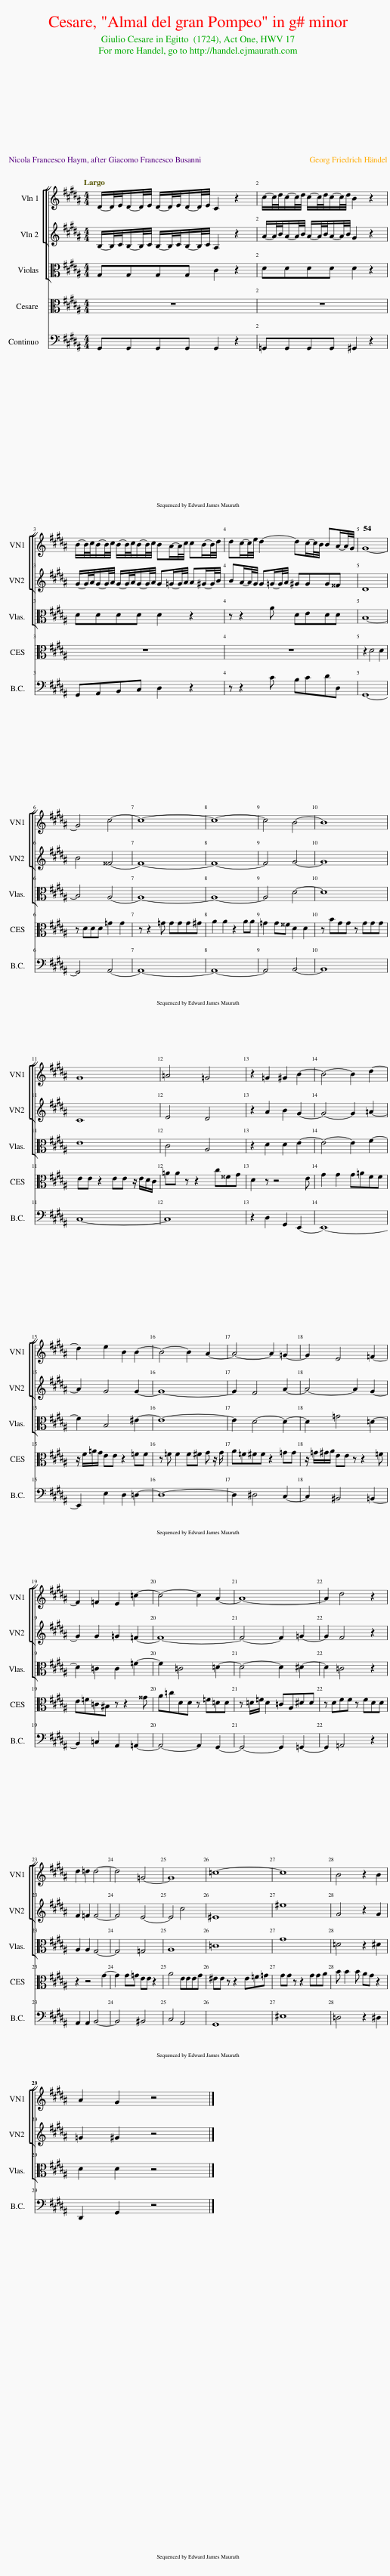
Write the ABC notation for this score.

X:1
%%score [ [ 1 2 ] 3 ] 4 [ 5 6 ] { 7 | 8 } { 9 | 10 } 11
L:1/8
Q:1/4=30
M:4/4
I:linebreak $
K:B
V:1 treble
V:2 treble
V:3 alto
V:4 alto
V:5 bass
V:6 bass-8
V:7 treble
V:8 bass
V:9 treble
V:10 bass
V:11 bass
V:1
 D/-D/4E/4D/-D/4E/4 D/-D/4E/4D/-D/4E/4 C2 z2 | c/-c/4d/4c/-c/4d/4 c/-c/4d/4c/-c/4d/4 B2 z2 |$ B/-B/4c/4B/-B/4c/4 B/-B/4c/4B/-B/4c/4 BA/-A/4c/4 cB/-B/4d/4 | dc/-c/4e/4 d2- dc/-c/4B/4 BA/-A/4G/4 |[Q:1/4=54] G8- |$ %5
 G4 c4- | c8- | c8- | c4 B4- | B8 |$ %10
 G8 | =A4 =G4 | z2 =G2 ^G2 B2- | B4- B2 d2- |$ d2 e2 B2 B2- | %15
 B4- B2 A2- | A4- A2 =G2- | G2 E4 =F2- |$ F2 =F2 E2 =c2- | c4- c2 A2- | %20
 A8- | A2 d4 z2 |$ d2 =d2 d4- | d4 =G4- | G8 | %25
 =c8- | c8 | B4 z2 B2 |$ A2 G2 z4 |] %29
V:2
 B,/-B,/4C/4B,/-B,/4C/4 B,/-B,/4C/4B,/-B,/4C/4 A,2 z2 | A/-A/4B/4A/-A/4B/4 A/-A/4B/4A/-A/4B/4 G2 z2 |$ G/-G/4A/4G/-G/4A/4 G/-G/4A/4G/-G/4A/4 G=G/-G/4A/4 A^G/-G/4B/4 | BA/-A/4G/4 G=G/-G/4A/4 ^GGG^^F | D8 |$ %5
 B4 ^^F4- | F8- | F8- | F4 G4- | G8 |$ %10
 C8 | E4 D4 | z2 A2 B2 G2- | G4- G2 =A2- |$ A2 G4 G2- | %15
 G8- | G2 F4 A2- | A4- A2 G2- |$ G2 G2 =G2 =F2- | F8- | %20
 F4- F2 =G2- | G2 F4 z2 |$ F2 =F2 F4- | F4 E4- | E4 c4 | %25
 ^E8 | ^e8 | G4 z2 G2 |$ =G2 ^G2 z4 |] %29
V:3
 G,G,G,G, C2 z2 | DDDD D2 z2 |$ DDDD D2 z2 | z z2 A DEDD | B,8- |$ %5
 B,4 A,4- | A,8- | A,8- | A,4 D4- | D8 |$ %10
 E8 | C4 A,4 | z2 D2 D2 E2- | E4- E2 F2- |$ F2 B,4 ^E2- | %15
 E8- | E2 D4- D2- | D2 =G4 =D2- |$ D2 =C2 C2 =F2- | F2 =C4 =D2- | %20
 D4- D2 ^D2- | D2 =C4 z2 |$ A,2 A,2 G,4- | G,4 =G,4 | A,8 | %25
 =C8 | G8 | =D4 z2 ^D2 |$ D2 D2 z4 |] %29
V:4
 z8 | z8 |$ z8 | z8 | z2 D4 D2 |$ %5
 z DDD =G2 G2 | z z2 =G GGG^G | A2 A2 z2 AA | =G2 G^^F D2 D2 | z BGG z GGG |$ %10
 EE z2 EE z/ E/D/C/ | =AA z z2 c^^FG | D2 z z4 E | G2 G2 G=AFF |$ z/ F/=A/G/ EE z2 =FF | %15
 z =F F2 F^F G z/ G/ | A=F^FF z2 =GG | z/ =G/^G/A/ EE z z2 =F |$ E=F=C^B, z z2 ^^G | A=cDD z =F=DD | %20
 z =D/=F/ D2 =CA,^DD | z DFF z FDD |$ z2 z4 G2- | G2 G=G EE z2 | A4 EEEG | %25
 ^EE z z2 E=F=G | GG z z2 GGA | B B2 B AG z2 |$ z8 |] %29
V:5
 G,,G,,G,,G,, G,,2 z2 | =G,,G,,G,,G,, ^G,,2 z2 |$ G,,A,,B,,C, D,2 z2 | z z2 C B,CDD, | G,,8- |$ %5
 G,,4 A,,4- | A,,8- | A,,8- | A,,4 B,,4- | B,,8 |$ %10
 C,8- | C,8 | z2 D,2 G,,2 E,,2- | E,,8- |$ E,,2 E,2 D,2 =D,2- | %15
 D,8- | D,2 ^D,4 C,2- | C,2 ^B,,4 =B,,2- |$ B,,2 =C,2 A,,2 =A,,2- | A,,4- A,,2 G,,2- | %20
 G,,4- G,,2 =G,,2- | G,,2 =A,,4 z2 |$ A,,2 A,,2 B,,4- | B,,4 ^B,,4 | C,4 A,,4 | %25
 G,,8 | ^E,8 | =D,4 z2 ^D,2 |$ D,,2 G,,2 z4 |] %29
V:6
 G,,G,,G,,G,, G,,2 z2 | =G,,G,,G,,G,, ^G,,2 z2 |$ G,,A,,B,,C, D,2 z2 | z z2 C B,CDD, | G,,8- |$ %5
 G,,4 A,,4- | A,,8- | A,,8- | A,,4 B,,4- | B,,8 |$ %10
 C,8- | C,8 | z2 D,2 G,,2 E,,2- | E,,8- |$ E,,2 E,2 D,2 =D,2- | %15
 D,8- | D,2 ^D,4 C,2- | C,2 ^B,,4 =B,,2- |$ B,,2 =C,2 A,,2 =A,,2- | A,,4- A,,2 G,,2- | %20
 G,,4- G,,2 =G,,2- | G,,2 =A,,4 z2 |$ A,,2 A,,2 B,,4- | B,,4 ^B,,4 | C,4 A,,4 | %25
 G,,8 | ^E,8 | =D,4 z2 ^D,2 |$ D,2 G,,2 z4 |] %29
V:7
 [G,B,D][G,B,D][G,B,D][G,B,D] [G,A,C]2 z2 | =G,G,G,G, ^G,2 z2 |$ G,A,B,C D2 z2 | z z2 c BcdD | G,8- |$ %5
 G,4 A,4- | A,8- | A,8- | A,4 B,4- | B,8 |$ %10
 C8- | C8 | z2 D2 G,2 E,2- | E,8- |$ E,2 E2 D2 =D2- | %15
 D8- | D2 ^D4 C2- | C2 =C4 B,2- |$ B,2 =C2 A,2 =A,2- | A,4- A,2 G,2- | %20
 G,4- G,2 ^^F,2- | F,2 =A,4 z2 |$ A,2 A,2 B,4- | B,4 ^B,4 | C4 A,4 | %25
 G,8 | =F8 | =D4 z2 [B,^DG]2 |$ [D=G]2 ^G2 z4 |] %29
V:8
 G,,G,,G,,G,, G,,2 z2 | =G,,G,,G,,G,, ^G,,2 z2 |$ G,,A,,B,,C, D,2 z2 | z z2 C B,CDD, | G,,8- |$ %5
 G,,4 A,,4- | A,,8- | A,,8- | A,,4 B,,4- | B,,8 |$ %10
 C,8- | C,8 | z2 D,2 G,,2 E,,2- | E,,8- |$ E,,2 E,2 D,2 =D,2- | %15
 D,8- | D,2 ^D,4 C,2- | C,2 ^B,,4 =B,,2- |$ B,,2 =C,2 A,,2 =A,,2- | A,,4- A,,2 G,,2- | %20
 G,,4- G,,2 =G,,2- | G,,2 =A,,4 z2 |$ A,,2 A,,2 B,,4- | B,,4 ^B,,4 | C,4 A,,4 | %25
 G,,8 | =F,8 | [^^C,G,B,]4 z2 [D,G,]2 |$ [D,,=G,A,C]2 [G,,,D,B,]2 z4 |] %29
V:9
 [G,B,D][G,B,D][G,B,D][G,B,D] [G,A,C]2 z2 | =G,G,G,G, ^G,2 z2 |$ G,A,B,C D2 z2 | z z2 c BcdD | G,8- |$ %5
 G,4 A,4- | A,8- | A,8- | A,4 B,4- | B,8 |$ %10
 C8- | C8 | z2 D2 G,2 E,2- | E,8- |$ E,2 E2 D2 =D2- | %15
 D8- | D2 ^D4 C2- | C2 =C4 B,2- |$ B,2 =C2 A,2 =A,2- | A,4- A,2 G,2- | %20
 G,4- G,2 ^^F,2- | F,2 =A,4 z2 |$ A,2 A,2 B,4- | B,4 ^B,4 | C4 A,4 | %25
 G,8 | =F8 | =D4 z2 [B,^DG]2 |$ [D=G]2 ^G2 z4 |] %29
V:10
 G,,G,,G,,G,, G,,2 z2 | =G,,G,,G,,G,, ^G,,2 z2 |$ G,,A,,B,,C, D,2 z2 | z z2 C B,CDD, | G,,8- |$ %5
 G,,4 A,,4- | A,,8- | A,,8- | A,,4 B,,4- | B,,8 |$ %10
 C,8- | C,8 | z2 D,2 G,,2 E,,2- | E,,8- |$ E,,2 E,2 D,2 =D,2- | %15
 D,8- | D,2 ^D,4 C,2- | C,2 ^B,,4 =B,,2- |$ B,,2 =C,2 A,,2 =A,,2- | A,,4- A,,2 G,,2- | %20
 G,,4- G,,2 =G,,2- | G,,2 =A,,4 z2 |$ A,,2 A,,2 B,,4- | B,,4 ^B,,4 | C,4 A,,4 | %25
 G,,8 | =F,8 | [^^C,G,B,]4 z2 [D,G,]2 |$ [D,,=G,A,C]2 [G,,,D,B,]2 z4 |] %29
V:11
 G,,G,,G,,G,, G,,2 z2 | =G,,G,,G,,G,, ^G,,2 z2 |$ G,,A,,B,,C, D,2 z2 | z z2 C B,CDD, | G,,8- |$ %5
 G,,4 A,,4- | A,,8- | A,,8- | A,,4 B,,4- | B,,8 |$ %10
 C,8- | C,8 | z2 D,2 G,,2 E,,2- | E,,8- |$ E,,2 E,2 D,2 =D,2- | %15
 D,8- | D,2 ^D,4 C,2- | C,2 ^B,,4 =B,,2- |$ B,,2 =C,2 A,,2 =A,,2- | A,,4- A,,2 G,,2- | %20
 G,,4- G,,2 =G,,2- | G,,2 =A,,4 z2 |$ A,,2 A,,2 B,,4- | B,,4 ^B,,4 | C,4 A,,4 | %25
 G,,8 | ^E,8 | =D,4 z2 ^D,2 |$ D,,2 G,,2 z4 |] %29
